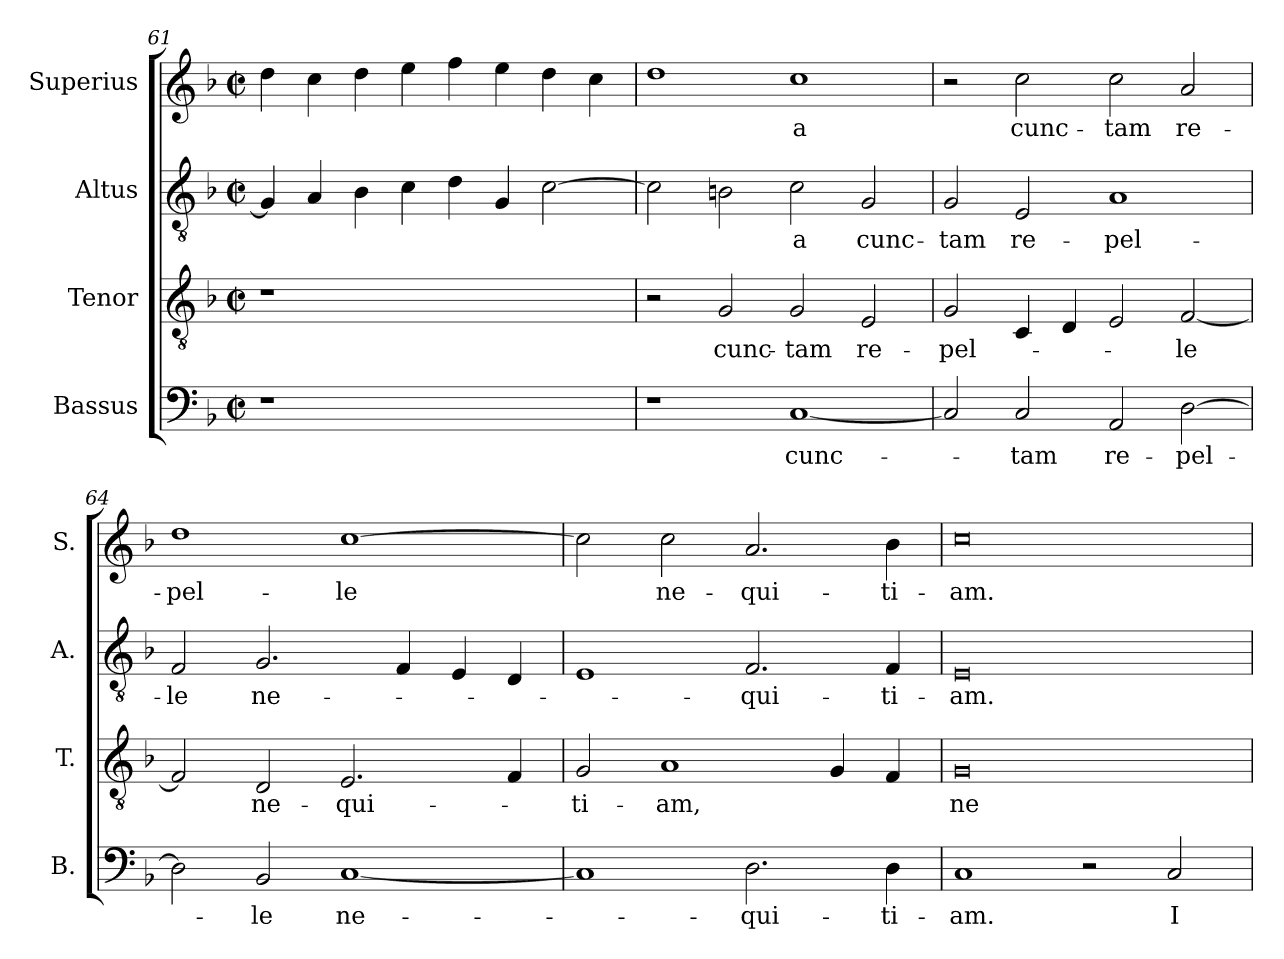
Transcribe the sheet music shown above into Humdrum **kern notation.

**kern	**text	**kern	**text	**kern	**text	**kern	**text
*part4	*part4	*part3	*part3	*part2	*part2	*part1	*part1
*staff4	*staff4	*staff3	*staff3	*staff2	*staff2	*staff1	*staff1
*I"Bassus	*	*I"Tenor	*	*I"Altus	*	*I"Superius	*
*I'B.	*	*I'T.	*	*I'A.	*	*I'S.	*
*clefF4	*	*clefGv2	*	*clefGv2	*	*clefG2	*
*	*	*ITrd7c12	*	*ITrd7c12	*	*	*
*k[b-]	*	*k[b-]	*	*k[b-]	*	*k[b-]	*
*F:	*	*F:	*	*F:	*	*F:	*
*M2/2	*	*M2/2	*	*M2/2	*	*M2/2	*
*met(c|)	*	*met(c|)	*	*met(c|)	*	*met(c|)	*
=61	=61	=61	=61	=61	=61	=61	=61
!LO:N:vis=1	!	!LO:N:vis=1	!	!	!	!	!
1r	.	1r	.	4GGi/]	.	4ddi\	.
.	.	.	.	4AAi/	.	4cci\	.
.	.	.	.	4BB-i\	.	4ddi\	.
.	.	.	.	4Ci\	.	4eei\	.
1ryy	.	1ryy	.	4Di\	.	4ffi\	.
.	.	.	.	4GGi/	.	4eei\	.
.	.	.	.	[>2Ci\	.	4ddi\	.
.	.	.	.	.	.	4cci\	.
=62	=62	=62	=62	=62	=62	=62	=62
1r	.	2r	.	2Ci\]	.	1ddi	.
!	!	!	!LO:LY:b:color=#000000	!	!	!	!
.	.	2GGi/	cunc-	2BBni\	.	.	.
!	!LO:LY:b:color=#000000	!	!	!	!	!	!
!	!	!	!LO:LY:b:color=#000000	!	!	!	!
!	!	!	!	!	!LO:LY:b:color=#000000	!	!
!	!	!	!	!	!	!	!LO:LY:b:color=#000000
[<1Ci	cunc-	2GGi/	-tam	2Ci\	-a	1cci	-a
!	!	!	!LO:LY:b:color=#000000	!	!	!	!
!	!	!	!	!	!LO:LY:b:color=#000000	!	!
.	.	2EEi/	re-	2GGi/	cunc-	.	.
=63	=63	=63	=63	=63	=63	=63	=63
!	!	!	!LO:LY:b:color=#000000	!	!	!	!
!	!	!	!	!	!LO:LY:b:color=#000000	!	!
2Ci/]	.	2GGi/	-pel-	2GGi/	-tam	2r	.
!	!LO:LY:b:color=#000000	!	!	!	!	!	!
!	!	!	!	!	!LO:LY:b:color=#000000	!	!
!	!	!	!	!	!	!	!LO:LY:b:color=#000000
2Ci/	-tam	4CCi/	.	2EEi/	re-	2cci\	cunc-
.	.	4DDi/	.	.	.	.	.
!	!LO:LY:b:color=#000000	!	!	!	!	!	!
!	!	!	!	!	!LO:LY:b:color=#000000	!	!
!	!	!	!	!	!	!	!LO:LY:b:color=#000000
2AAi/	re-	2EEi/	.	1AAi	-pel-	2cci\	-tam
!	!LO:LY:b:color=#000000	!	!	!	!	!	!
!	!	!	!LO:LY:b:color=#000000	!	!	!	!
!	!	!	!	!	!	!	!LO:LY:b:color=#000000
[>2Di\	-pel-	[<2FFi/	-le	.	.	2ai/	re-
!!LO:LB:g=z
=64	=64	=64	=64	=64	=64	=64	=64
!	!	!	!	!	!LO:LY:b:color=#000000	!	!
!	!	!	!	!	!	!	!LO:LY:b:color=#000000
2Di\]	.	2FFi/]	.	2FFi/	-le	1ddi	-pel-
!	!LO:LY:b:color=#000000	!	!	!	!	!	!
!	!	!	!LO:LY:b:color=#000000	!	!	!	!
!	!	!	!	!	!LO:LY:b:color=#000000	!	!
2BB-i/	-le	2DDi/	ne-	2.GGi/	ne-	.	.
!	!LO:LY:b:color=#000000	!	!	!	!	!	!
!	!	!	!LO:LY:b:color=#000000	!	!	!	!
!	!	!	!	!	!	!	!LO:LY:b:color=#000000
[<1Ci	ne-	2.EEi/	-qui-	.	.	[>1cci	-le
.	.	.	.	4FFi/	.	.	.
.	.	.	.	4EEi/	.	.	.
.	.	4FFi/	.	4DDi/	.	.	.
=65	=65	=65	=65	=65	=65	=65	=65
!	!	!	!LO:LY:b:color=#000000	!	!	!	!
1Ci]	.	2GGi/	-ti-	1EEi	.	2cci\]	.
!	!	!	!LO:LY:b:color=#000000	!	!	!	!
!	!	!	!	!	!	!	!LO:LY:b:color=#000000
.	.	1AAi	-am,	.	.	2cci\	ne-
!	!LO:LY:b:color=#000000	!	!	!	!	!	!
!	!	!	!	!	!LO:LY:b:color=#000000	!	!
!	!	!	!	!	!	!	!LO:LY:b:color=#000000
2.Di\	-qui-	.	.	2.FFi/	-qui-	2.ai/	-qui-
.	.	4GGi/	.	.	.	.	.
!	!LO:LY:b:color=#000000	!	!	!	!	!	!
!	!	!	!	!	!LO:LY:b:color=#000000	!	!
!	!	!	!	!	!	!	!LO:LY:b:color=#000000
4Di\	-ti-	4FFi/	.	4FFi/	-ti-	4b-i\	-ti-
=66	=66	=66	=66	=66	=66	=66	=66
!	!LO:LY:b:color=#000000	!	!	!	!	!	!
!	!	!	!LO:LY:b:color=#000000	!	!	!	!
!	!	!	!	!	!LO:LY:b:color=#000000	!	!
!	!	!	!	!	!	!	!LO:LY:b:color=#000000
1Ci	-am.	0GGi	ne-	0EEi	-am.	0cci	-am.
2r	.	.	.	.	.	.	.
!	!LO:LY:b:color=#000000	!	!	!	!	!	!
2Ci/	I-	.	.	.	.	.	.
=	=	=	=	=	=	=	=
*-	*-	*-	*-	*-	*-	*-	*-
